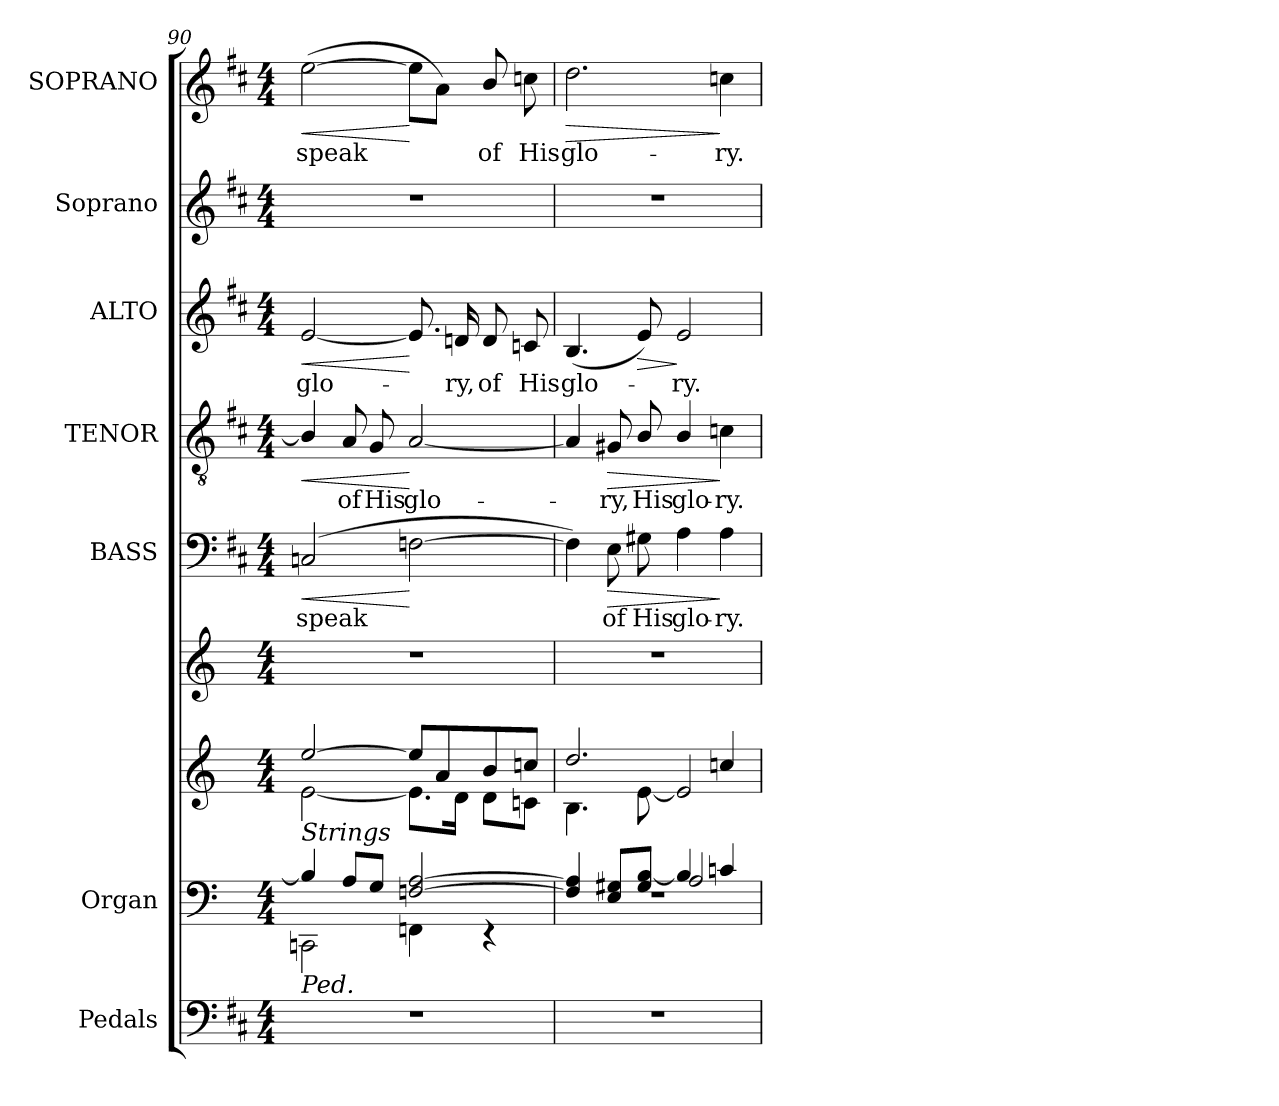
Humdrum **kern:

**kern	**kern	**kern	**kern	**kern	**text	**dynam	**kern	**text	**dynam	**kern	**text	**dynam	**kern	**kern	**text	**dynam
*part7	*part6	*part6	*part6	*part5	*part5	*part5	*part4	*part4	*part4	*part3	*part3	*part3	*part2	*part1	*part1	*part1
*staff9	*staff8	*staff7	*staff6	*staff5	*staff5	*staff5	*staff4	*staff4	*staff4	*staff3	*staff3	*staff3	*staff2	*staff1	*staff1	*staff1
*I"Pedals	*I"Organ	*	*	*I"BASS	*	*	*I"TENOR	*	*	*I"ALTO	*	*	*I"Soprano	*I"SOPRANO	*	*
*I'Ped.	*I'Org.	*	*	*I'B.	*	*	*I'T.	*	*	*I'A.	*	*	*I'S.	*I'S.	*	*
!!LO:LB:g=z
*clefF4	*clefF4	*clefG2	*clefG2	*clefF4	*	*	*clefGv2	*	*	*clefG2	*	*	*clefG2	*clefG2	*	*
*	*	*	*	*	*	*	*ITrd7c12	*	*	*	*	*	*	*	*	*
*k[f#c#]	*k[]	*k[]	*k[]	*k[f#c#]	*	*	*k[f#c#]	*	*	*k[f#c#]	*	*	*k[f#c#]	*k[f#c#]	*	*
*D:	*C:	*C:	*C:	*D:	*	*	*D:	*	*	*D:	*	*	*D:	*D:	*	*
*M4/4	*M4/4	*M4/4	*M4/4	*M4/4	*	*	*M4/4	*	*	*M4/4	*	*	*M4/4	*M4/4	*	*
=90	=90	=90	=90	=90	=90	=90	=90	=90	=90	=90	=90	=90	=90	=90	=90	=90
*	*^	*^	*	*	*	*	*	*	*	*	*	*	*	*	*	*
!	!	!	!	!	!	!	!LO:LY:b:color=#000000	!LO:HP:b	!	!	!LO:HP:b	!	!	!	!	!	!	!
!	!	!	!	!	!	!	!	!	!	!	!	!	!LO:LY:b:color=#000000	!LO:HP:b	!	!	!	!
!	!LO:TX:a:i:t=Strings	!	!	!	!	!	!	!	!	!	!	!	!	!	!	!	!	!
!	!LO:TX:b:i:t=Ped.	!	!	!	!	!	!	!	!	!	!	!	!	!	!	!	!	!
!	!	!	!	!	!	!	!	!	!	!	!	!	!	!	!	!	!LO:LY:b:color=#000000	!LO:HP:b
1r	4Bi/]	2CCni\	[2eei/	[2ei\	1r	(2Cni/	speak	<	4BBi/]	.	<	[2ei/	glo-	<	1r	([2eei\	speak	<
!	!	!	!	!	!	!	!	!	!	!LO:LY:b:color=#000000	!	!	!	!	!	!	!	!
.	8Ai/L	.	.	.	.	.	.	.	8AAi/	of	.	.	.	.	.	.	.	.
!	!	!	!	!	!	!	!	!	!	!LO:LY:b:color=#000000	!	!	!	!	!	!	!	!
.	8Gi/J	.	.	.	.	.	.	.	8GGi/	His	.	.	.	.	.	.	.	.
!	!	!	!	!	!	!	!	!	!	!LO:LY:b:color=#000000	!	!	!	!	!	!	!	!
.	[2Fni/ [2Ai	4FFni\	8eei/L]	8.ei\L]	.	[2Fni\	.	[	[2AAi/	glo-	[	8.ei/]	.	[	.	8eei\L]	.	[
.	.	.	8ai/	.	.	.	.	.	.	.	.	.	.	.	.	8ai\J)	.	.
!	!	!	!	!	!	!	!	!	!	!	!	!	!LO:LY:b:color=#000000	!	!	!	!	!
.	.	.	.	16di\Jk	.	.	.	.	.	.	.	16dni/	-ry,	.	.	.	.	.
!	!	!	!	!	!	!	!	!	!	!	!	!	!LO:LY:b:color=#000000	!	!	!	!	!
!	!	!	!	!	!	!	!	!	!	!	!	!	!	!	!	!	!LO:LY:b:color=#000000	!
.	.	4r	8bi/	8di\L	.	.	.	.	.	.	.	8di/	of	.	.	8bi/	of	.
!	!	!	!	!	!	!	!	!	!	!	!	!	!LO:LY:b:color=#000000	!	!	!	!	!
!	!	!	!	!	!	!	!	!	!	!	!	!	!	!	!	!	!LO:LY:b:color=#000000	!
.	.	.	8ccni/J	8cni\J	.	.	.	.	.	.	.	8cni/	His	.	.	8ccni\	His	.
=91	=91	=91	=91	=91	=91	=91	=91	=91	=91	=91	=91	=91	=91	=91	=91	=91	=91	=91
*	*	*^	*	*	*	*	*	*	*	*	*	*	*	*	*	*	*	*
!	!	!	!	!	!	!	!	!	!	!	!	!	!	!LO:LY:b:color=#000000	!	!	!	!	!
!	!	!	!	!	!	!	!	!	!	!	!	!	!	!	!	!	!	!LO:LY:b:color=#000000	!LO:HP:b
1r	1r	4Fi/] 4Ai]	2ryy	2.ddi/	4.Bi\	1r	4Fi\])	.	.	4AAi/]	.	.	(4.Bi/	glo-	.	1r	2.ddi\	glo-	>
!	!	!	!	!	!	!	!	!LO:LY:b:color=#000000	!LO:HP:b	!	!	!	!	!	!	!	!	!	!
!	!	!	!	!	!	!	!	!	!	!	!LO:LY:b:color=#000000	!LO:HP:b	!	!	!	!	!	!	!
.	.	8Ei/ 8G#XiL	.	.	.	.	8Ei\	of	>	8GG#Xi/	-ry,	>	.	.	.	.	.	.	.
!	!	!	!	!	!	!	!	!LO:LY:b:color=#000000	!	!	!	!	!	!	!	!	!	!	!
!	!	!	!	!	!	!	!	!	!	!	!LO:LY:b:color=#000000	!	!	!	!LO:HP:b	!	!	!	!
.	.	8G#i/ [8BiJ	.	.	[8ei\	.	8G#Xi\	His	.	8BBi/	His	.	8ei/)	.	>	.	.	.	.
!	!	!	!	!	!	!	!	!LO:LY:b:color=#000000	!	!	!	!	!	!	!	!	!	!	!
!	!	!	!	!	!	!	!	!	!	!	!LO:LY:b:color=#000000	!	!	!	!	!	!	!	!
!	!	!	!	!	!	!	!	!	!	!	!	!	!	!LO:LY:b:color=#000000	!	!	!	!	!
.	.	4Bi/]	2Ai/	.	2ei/]	.	4Ai\	glo-	.	4BBi/	glo-	.	2ei/	-ry.	]	.	.	.	.
!	!	!	!	!	!	!	!	!LO:LY:b:color=#000000	!	!	!	!	!	!	!	!	!	!	!
!	!	!	!	!	!	!	!	!	!	!	!LO:LY:b:color=#000000	!	!	!	!	!	!	!	!
!	!	!	!	!	!	!	!	!	!	!	!	!	!	!	!	!	!	!LO:LY:b:color=#000000	!
.	.	4cni/	.	4ccni/	.	.	4Ai\	-ry.	]	4Cni\	-ry.	]	.	.	.	.	4ccni\	-ry.	]
*	*v	*v	*v	*	*	*	*	*	*	*	*	*	*	*	*	*	*	*	*
*	*	*v	*v	*	*	*	*	*	*	*	*	*	*	*	*	*	*
=	=	=	=	=	=	=	=	=	=	=	=	=	=	=	=	=
*-	*-	*-	*-	*-	*-	*-	*-	*-	*-	*-	*-	*-	*-	*-	*-	*-
